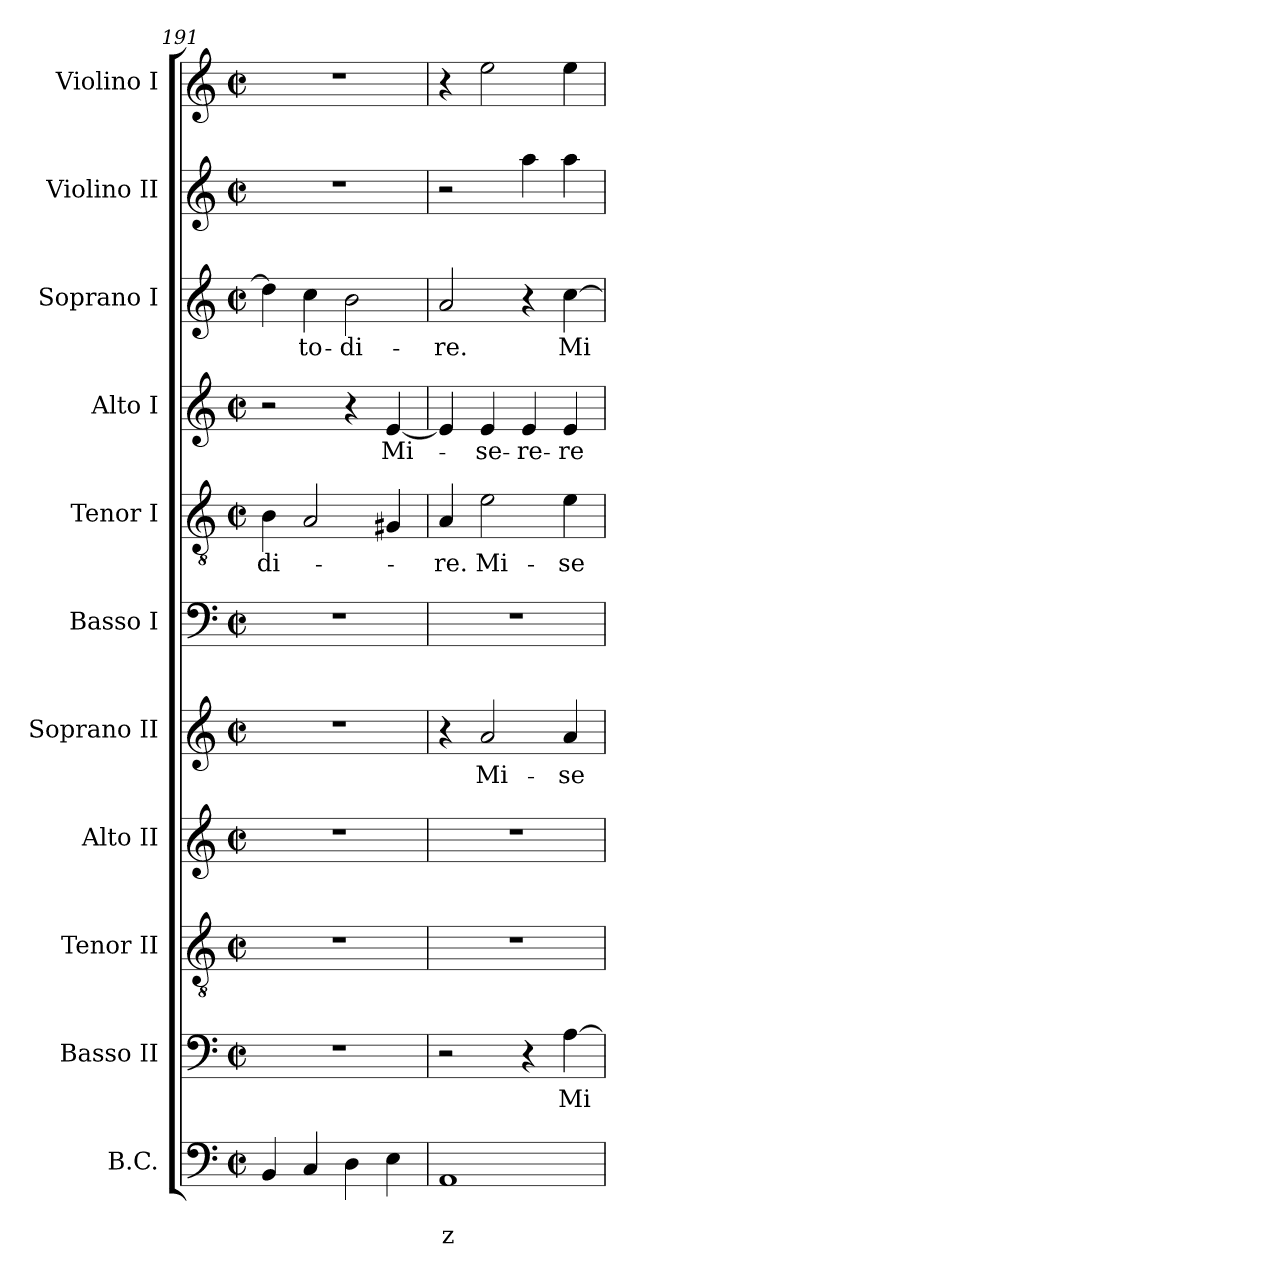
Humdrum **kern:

**kern	**text	**text	**kern	**text	**kern	**kern	**kern	**text	**kern	**kern	**text	**kern	**text	**kern	**text	**kern	**kern
*part11	*part11	*part11	*part10	*part10	*part9	*part8	*part7	*part7	*part6	*part5	*part5	*part4	*part4	*part3	*part3	*part2	*part1
*staff11	*staff11	*staff11	*staff10	*staff10	*staff9	*staff8	*staff7	*staff7	*staff6	*staff5	*staff5	*staff4	*staff4	*staff3	*staff3	*staff2	*staff1
*I"B.C.	*	*	*I"Basso II	*	*I"Tenor II	*I"Alto II	*I"Soprano II	*	*I"Basso I	*I"Tenor I	*	*I"Alto I	*	*I"Soprano I	*	*I"Violino II	*I"Violino I
*I'BC	*	*	*I'B 2	*	*I'T 2	*I'A 2	*I'S 2	*	*I'B 1	*I'T 1	*	*I'A 1	*	*I'S 1	*	*I'Vln. II	*I'Vln. I
*clefF4	*	*	*clefF4	*	*clefGv2	*clefG2	*clefG2	*	*clefF4	*clefGv2	*	*clefG2	*	*clefG2	*	*clefG2	*clefG2
*k[]	*	*	*k[]	*	*k[]	*k[]	*k[]	*	*k[]	*k[]	*	*k[]	*	*k[]	*	*k[]	*k[]
*C:	*	*	*C:	*	*C:	*C:	*C:	*	*C:	*C:	*	*C:	*	*C:	*	*C:	*C:
*M2/2	*	*	*M2/2	*	*M2/2	*M2/2	*M2/2	*	*M2/2	*M2/2	*	*M2/2	*	*M2/2	*	*M2/2	*M2/2
*met(c|)	*	*	*met(c|)	*	*met(c|)	*met(c|)	*met(c|)	*	*met(c|)	*met(c|)	*	*met(c|)	*	*met(c|)	*	*met(c|)	*met(c|)
=191	=191	=191	=191	=191	=191	=191	=191	=191	=191	=191	=191	=191	=191	=191	=191	=191	=191
!	!	!	!	!	!	!	!	!	!	!	!LO:LY:b	!	!	!	!	!	!
4BB/	.	.	1r	.	1r	1r	1r	.	1r	4B\	-di-	2r	.	4dd\]	.	1r	1r
!	!	!	!	!	!	!	!	!	!	!	!	!	!	!	!LO:LY:b	!	!
4C/	.	.	.	.	.	.	.	.	.	2A/	.	.	.	4cc\	-to-	.	.
!	!	!	!	!	!	!	!	!	!	!	!	!	!	!	!LO:LY:b	!	!
4D\	.	.	.	.	.	.	.	.	.	.	.	4r	.	2b\	-di-	.	.
!	!	!	!	!	!	!	!	!	!	!	!	!	!LO:LY:b	!	!	!	!
4E\	.	.	.	.	.	.	.	.	.	4G#X/	.	[4e/	Mi-	.	.	.	.
!!LO:PB:g=z
=192	=192	=192	=192	=192	=192	=192	=192	=192	=192	=192	=192	=192	=192	=192	=192	=192	=192
!	!	!LO:LY:b	!	!	!	!	!	!	!	!	!	!	!	!	!	!	!
!	!	!	!	!	!	!	!	!	!	!	!LO:LY:b	!	!	!	!	!	!
!	!	!	!	!	!	!	!	!	!	!	!	!	!	!	!LO:LY:b	!	!
1AA	.	z	2r	.	1r	1r	4r	.	1r	4A/	-re.	4e/]	.	2a/	-re.	2r	4r
!	!	!	!	!	!	!	!	!LO:LY:b	!	!	!	!	!	!	!	!	!
!	!	!	!	!	!	!	!	!	!	!	!LO:LY:b	!	!	!	!	!	!
!	!	!	!	!	!	!	!	!	!	!	!	!	!LO:LY:b	!	!	!	!
.	.	.	.	.	.	.	2a/	Mi-	.	2e\	Mi-	4e/	-se-	.	.	.	2ee\
!	!	!	!	!	!	!	!	!	!	!	!	!	!LO:LY:b	!	!	!	!
.	.	.	4r	.	.	.	.	.	.	.	.	4e/	-re-	4r	.	4aa\	.
!	!	!	!	!LO:LY:b	!	!	!	!	!	!	!	!	!	!	!	!	!
!	!	!	!	!	!	!	!	!LO:LY:b	!	!	!	!	!	!	!	!	!
!	!	!	!	!	!	!	!	!	!	!	!LO:LY:b	!	!	!	!	!	!
!	!	!	!	!	!	!	!	!	!	!	!	!	!LO:LY:b	!	!	!	!
!	!	!	!	!	!	!	!	!	!	!	!	!	!	!	!LO:LY:b	!	!
.	.	.	[4A\	Mi-	.	.	4a/	-se-	.	4e\	-se-	4e/	-re	[4cc\	Mi-	4aa\	4ee\
=	=	=	=	=	=	=	=	=	=	=	=	=	=	=	=	=	=
*-	*-	*-	*-	*-	*-	*-	*-	*-	*-	*-	*-	*-	*-	*-	*-	*-	*-
